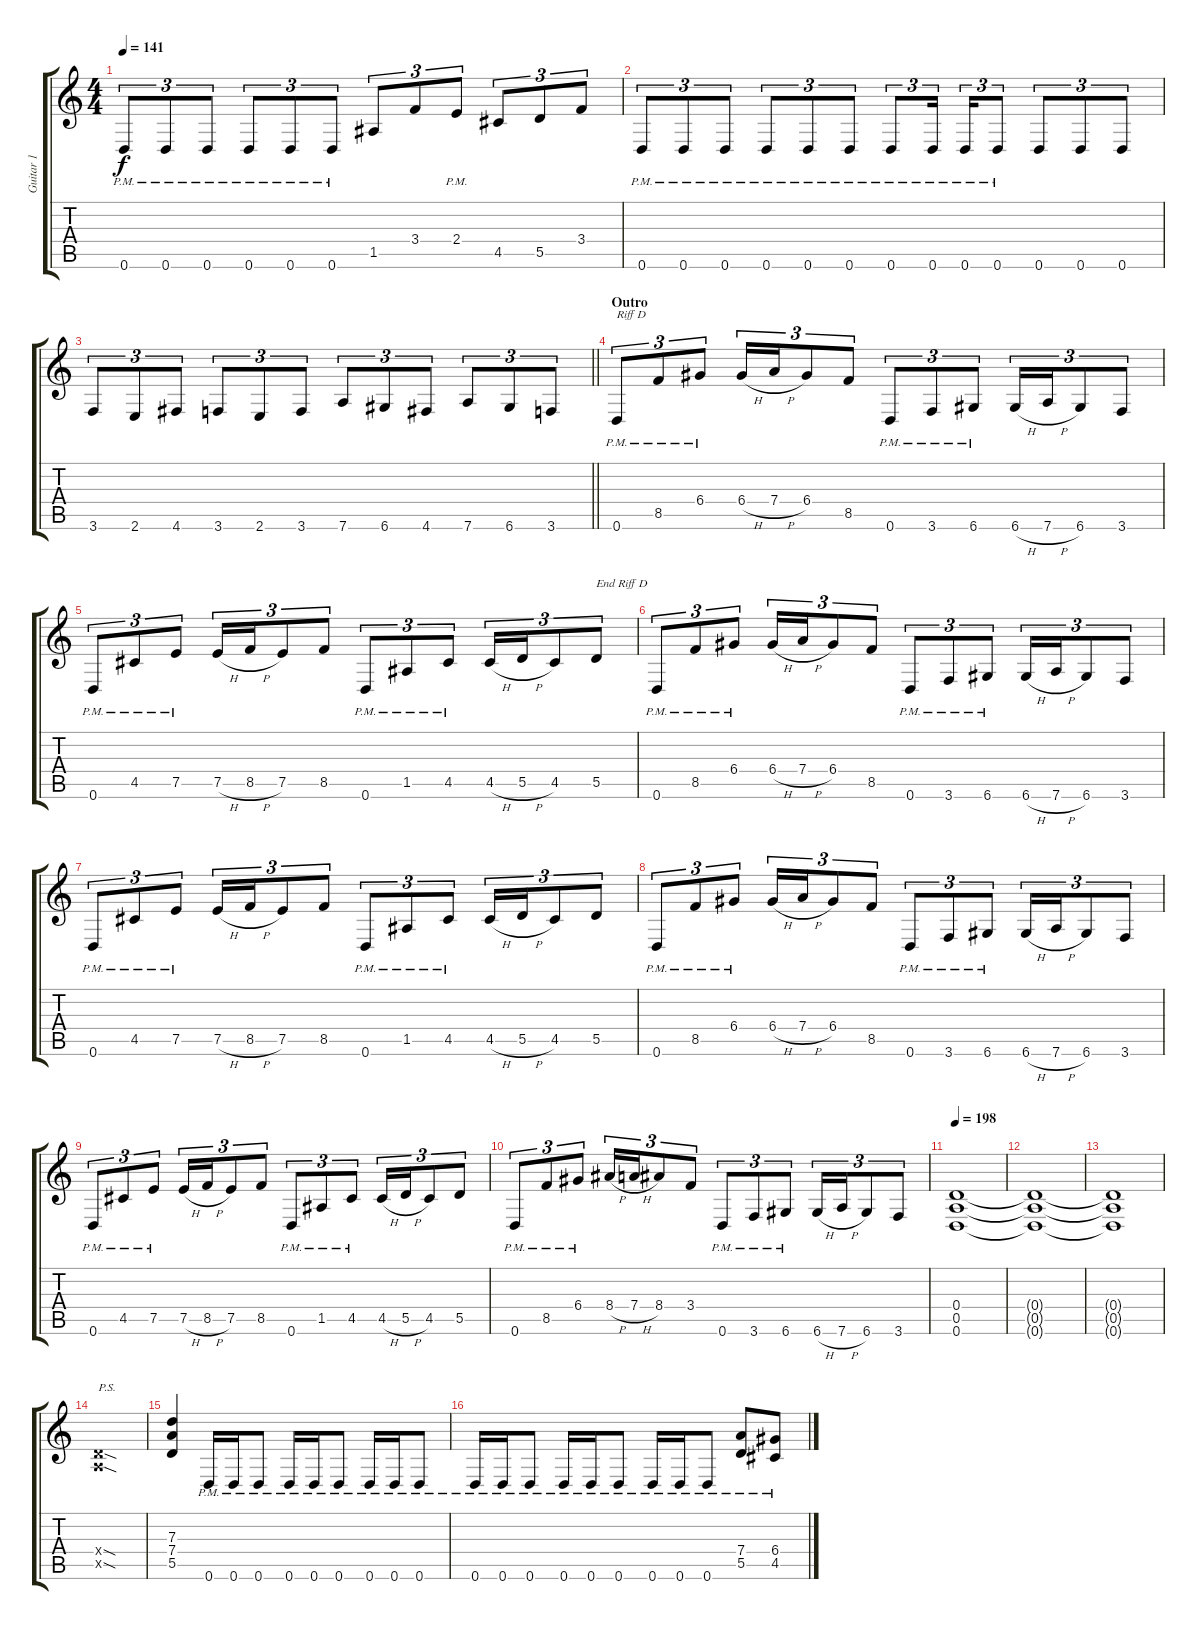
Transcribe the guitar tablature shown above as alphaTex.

\track ("Guitar 1" "Guitar 1") {instrument distortionguitar}
\staff {score tabs}
\tuning (E4 B3 G3 D3 A2 D2) {hide}
\ts (4 4)
\tempo 141
\clef g2
\ks c
0.6{pm}.8{tu (3 2) dy f} 0.6{pm}.8{tu (3 2)} 0.6{pm}.8{tu (3 2)} 0.6{pm}.8{tu (3 2)} 0.6{pm}.8{tu (3 2)} 0.6{pm}.8{tu (3 2)} 1.5.8{tu (3 2)} 3.4.8{tu (3 2)} 2.4{pm}.8{tu (3 2)} 4.5.8{tu (3 2)} 5.5.8{tu (3 2)} 3.4.8{tu (3 2)} |
0.6{pm}.8{tu (3 2)} 0.6{pm}.8{tu (3 2)} 0.6{pm}.8{tu (3 2)} 0.6{pm}.8{tu (3 2)} 0.6{pm}.8{tu (3 2)} 0.6{pm}.8{tu (3 2)} 0.6{pm}.8{tu (3 2)} 0.6{pm}.16{tu (3 2) beam splitsecondary} 0.6{pm}.16{tu (3 2)} 0.6{pm}.8{tu (3 2)} 0.6.8{tu (3 2)} 0.6.8{tu (3 2)} 0.6.8{tu (3 2)} |
\barLineRight lightlight
3.6.8{tu (3 2)} 2.6.8{tu (3 2)} 4.6.8{tu (3 2)} 3.6.8{tu (3 2)} 2.6.8{tu (3 2)} 3.6.8{tu (3 2)} 7.6.8{tu (3 2)} 6.6.8{tu (3 2)} 4.6.8{tu (3 2)} 7.6.8{tu (3 2)} 6.6.8{tu (3 2)} 3.6.8{tu (3 2)} |
\section ("" "Outro")
0.6{pm}.8{tu (3 2) txt "Riff D"} 8.5{pm}.8{tu (3 2)} 6.4{pm}.8{tu (3 2)} 6.4{h}.16{tu (3 2)} 7.4{h}.16{tu (3 2)} 6.4.8{tu (3 2)} 8.5.8{tu (3 2)} 0.6{pm}.8{tu (3 2)} 3.6{pm}.8{tu (3 2)} 6.6{pm}.8{tu (3 2)} 6.6{h}.16{tu (3 2)} 7.6{h}.16{tu (3 2)} 6.6.8{tu (3 2)} 3.6.8{tu (3 2)} |
0.6{pm}.8{tu (3 2)} 4.5{pm}.8{tu (3 2)} 7.5{pm}.8{tu (3 2)} 7.5{h}.16{tu (3 2)} 8.5{h}.16{tu (3 2)} 7.5.8{tu (3 2)} 8.5.8{tu (3 2)} 0.6{pm}.8{tu (3 2)} 1.5{pm}.8{tu (3 2)} 4.5{pm}.8{tu (3 2)} 4.5{h}.16{tu (3 2)} 5.5{h}.16{tu (3 2)} 4.5.8{tu (3 2)} 5.5.8{tu (3 2) txt "End Riff D"} |
0.6{pm}.8{tu (3 2)} 8.5{pm}.8{tu (3 2)} 6.4{pm}.8{tu (3 2)} 6.4{h}.16{tu (3 2)} 7.4{h}.16{tu (3 2)} 6.4.8{tu (3 2)} 8.5.8{tu (3 2)} 0.6{pm}.8{tu (3 2)} 3.6{pm}.8{tu (3 2)} 6.6{pm}.8{tu (3 2)} 6.6{h}.16{tu (3 2)} 7.6{h}.16{tu (3 2)} 6.6.8{tu (3 2)} 3.6.8{tu (3 2)} |
0.6{pm}.8{tu (3 2)} 4.5{pm}.8{tu (3 2)} 7.5{pm}.8{tu (3 2)} 7.5{h}.16{tu (3 2)} 8.5{h}.16{tu (3 2)} 7.5.8{tu (3 2)} 8.5.8{tu (3 2)} 0.6{pm}.8{tu (3 2)} 1.5{pm}.8{tu (3 2)} 4.5{pm}.8{tu (3 2)} 4.5{h}.16{tu (3 2)} 5.5{h}.16{tu (3 2)} 4.5.8{tu (3 2)} 5.5.8{tu (3 2)} |
0.6{pm}.8{tu (3 2)} 8.5{pm}.8{tu (3 2)} 6.4{pm}.8{tu (3 2)} 6.4{h}.16{tu (3 2)} 7.4{h}.16{tu (3 2)} 6.4.8{tu (3 2)} 8.5.8{tu (3 2)} 0.6{pm}.8{tu (3 2)} 3.6{pm}.8{tu (3 2)} 6.6{pm}.8{tu (3 2)} 6.6{h}.16{tu (3 2)} 7.6{h}.16{tu (3 2)} 6.6.8{tu (3 2)} 3.6.8{tu (3 2)} |
0.6{pm}.8{tu (3 2)} 4.5{pm}.8{tu (3 2)} 7.5{pm}.8{tu (3 2)} 7.5{h}.16{tu (3 2)} 8.5{h}.16{tu (3 2)} 7.5.8{tu (3 2)} 8.5.8{tu (3 2)} 0.6{pm}.8{tu (3 2)} 1.5{pm}.8{tu (3 2)} 4.5{pm}.8{tu (3 2)} 4.5{h}.16{tu (3 2)} 5.5{h}.16{tu (3 2)} 4.5.8{tu (3 2)} 5.5.8{tu (3 2)} |
0.6{pm}.8{tu (3 2)} 8.5{pm}.8{tu (3 2)} 6.4{pm}.8{tu (3 2)} 8.4{h}.16{tu (3 2)} 7.4{h}.16{tu (3 2)} 8.4.8{tu (3 2)} 3.4.8{tu (3 2)} 0.6{pm}.8{tu (3 2)} 3.6{pm}.8{tu (3 2)} 6.6{pm}.8{tu (3 2)} 6.6{h}.16{tu (3 2)} 7.6{h}.16{tu (3 2)} 6.6.8{tu (3 2)} 3.6.8{tu (3 2)} |
\tempo 198
(0.4 0.5 0.6).1 |
(0.4{t} 0.5{t} 0.6{t}).1 |
(0.4{t} 0.5{t} 0.6{t}).1 |
(0.4{sod x} 0.5{sod x}).1{txt "P.S."} |
(7.3 7.4 5.5).4 0.6{pm}.16 0.6{pm}.16 0.6{pm}.8 0.6{pm}.16 0.6{pm}.16 0.6{pm}.8 0.6{pm}.16 0.6{pm}.16 0.6{pm}.8 |
0.6{pm}.16 0.6{pm}.16 0.6{pm}.8 0.6{pm}.16 0.6{pm}.16 0.6{pm}.8 0.6{pm}.16 0.6{pm}.16 0.6{pm}.8 (7.4{pm} 5.5{pm}).8 (6.4{pm} 4.5{pm}).8
